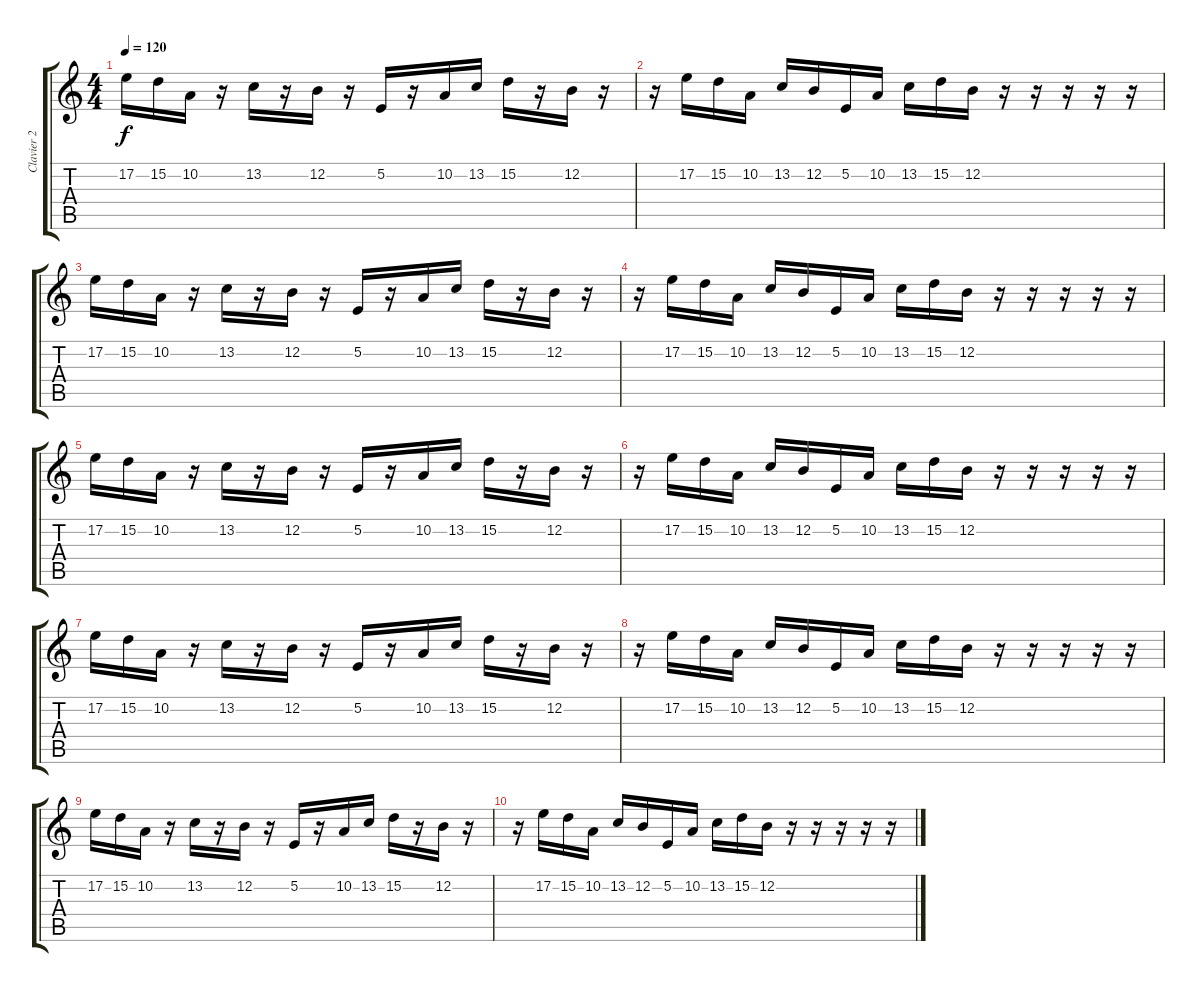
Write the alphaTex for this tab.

\track ("Clavier 2" "Clavier 2") {instrument lead8bassandlead}
\staff {score tabs}
\tuning (E4 B3 G3 D3 A2 E2) {hide}
\ts (4 4)
\tempo 120
\clef g2
\ks c
17.2.16{dy f} 15.2.16 10.2.16 r.16 13.2.16 r.16 12.2.16 r.16 5.2.16 r.16 10.2.16 13.2.16 15.2.16 r.16 12.2.16 r.16 |
r.16 17.2.16 15.2.16 10.2.16 13.2.16 12.2.16 5.2.16 10.2.16 13.2.16 15.2.16 12.2.16 r.16 r.16 r.16 r.16 r.16 |
17.2.16 15.2.16 10.2.16 r.16 13.2.16 r.16 12.2.16 r.16 5.2.16 r.16 10.2.16 13.2.16 15.2.16 r.16 12.2.16 r.16 |
r.16 17.2.16 15.2.16 10.2.16 13.2.16 12.2.16 5.2.16 10.2.16 13.2.16 15.2.16 12.2.16 r.16 r.16 r.16 r.16 r.16 |
17.2.16 15.2.16 10.2.16 r.16 13.2.16 r.16 12.2.16 r.16 5.2.16 r.16 10.2.16 13.2.16 15.2.16 r.16 12.2.16 r.16 |
r.16 17.2.16 15.2.16 10.2.16 13.2.16 12.2.16 5.2.16 10.2.16 13.2.16 15.2.16 12.2.16 r.16 r.16 r.16 r.16 r.16 |
17.2.16 15.2.16 10.2.16 r.16 13.2.16 r.16 12.2.16 r.16 5.2.16 r.16 10.2.16 13.2.16 15.2.16 r.16 12.2.16 r.16 |
r.16 17.2.16 15.2.16 10.2.16 13.2.16 12.2.16 5.2.16 10.2.16 13.2.16 15.2.16 12.2.16 r.16 r.16 r.16 r.16 r.16 |
17.2.16 15.2.16 10.2.16 r.16 13.2.16 r.16 12.2.16 r.16 5.2.16 r.16 10.2.16 13.2.16 15.2.16 r.16 12.2.16 r.16 |
r.16 17.2.16 15.2.16 10.2.16 13.2.16 12.2.16 5.2.16 10.2.16 13.2.16 15.2.16 12.2.16 r.16 r.16 r.16 r.16 r.16
